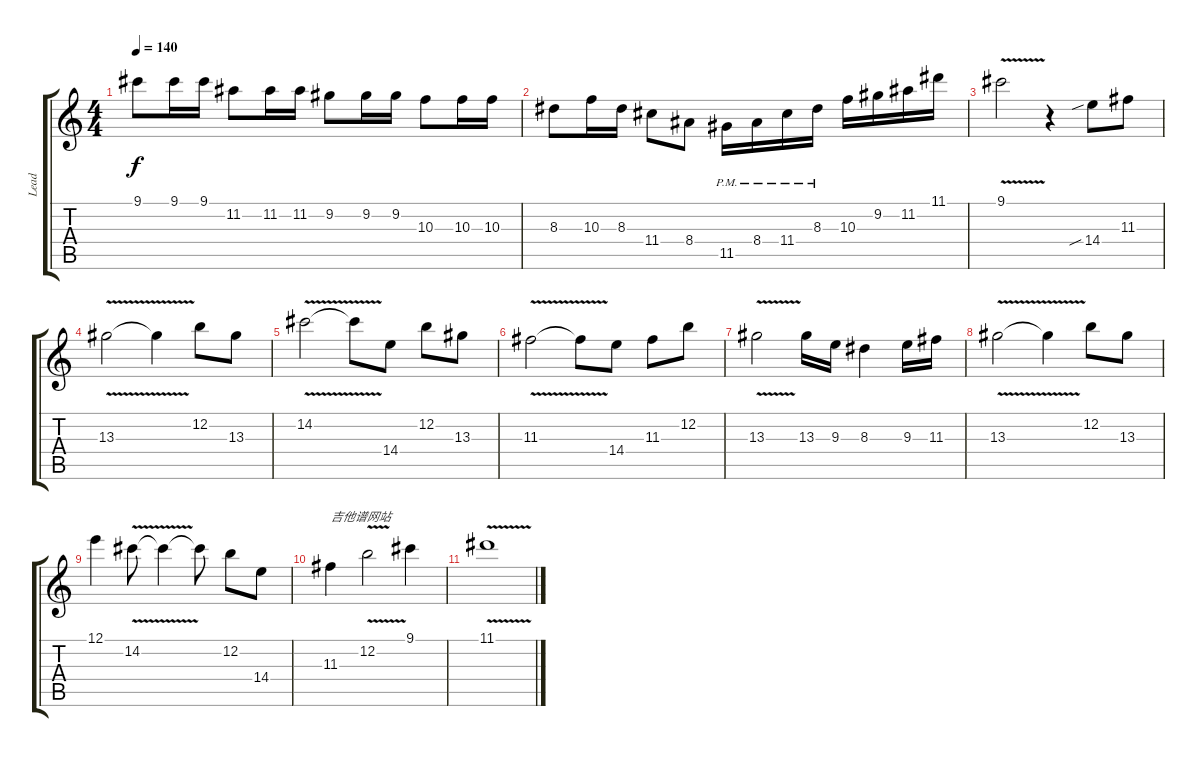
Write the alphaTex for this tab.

\track ("Lead" "Lead") {instrument overdrivenguitar}
\staff {score tabs}
\tuning (E4 B3 G3 D3 A2 E2) {hide}
\ts (4 4)
\tempo 140
\clef g2
\ks c
9.1.8{dy f} 9.1.16 9.1.16 11.2.8 11.2.16 11.2.16 9.2.8 9.2.16 9.2.16 10.3.8 10.3.16 10.3.16 |
8.3.8 10.3.16 8.3.16 11.4.8 8.4.8 11.5{pm}.16 8.4{pm}.16 11.4{pm}.16 8.3{pm}.16 10.3.16 9.2.16 11.2.16 11.1.16 |
9.1{v}.2 r.4 14.4{sib}.8 11.3.8 |
13.3{v}.2 13.3{t}.4 12.2.8 13.3.8 |
14.2{v}.2 14.2{t}.8 14.4.8 12.2.8 13.3.8 |
11.3{v}.2 11.3{t}.8 14.4.8 11.3.8 12.2.8 |
13.3{v}.2 13.3.16 9.3.16 8.3.4 9.3.16 11.3.16 |
13.3{v}.2 13.3{t}.4 12.2.8 13.3.8 |
12.1.4 14.2{v}.8 14.2{t}.4 14.2{t}.8 12.2.8 14.4.8 |
11.3.4{txt "吉他谱网站"} 12.2{v}.2 9.1.4 |
11.1{v}.1
